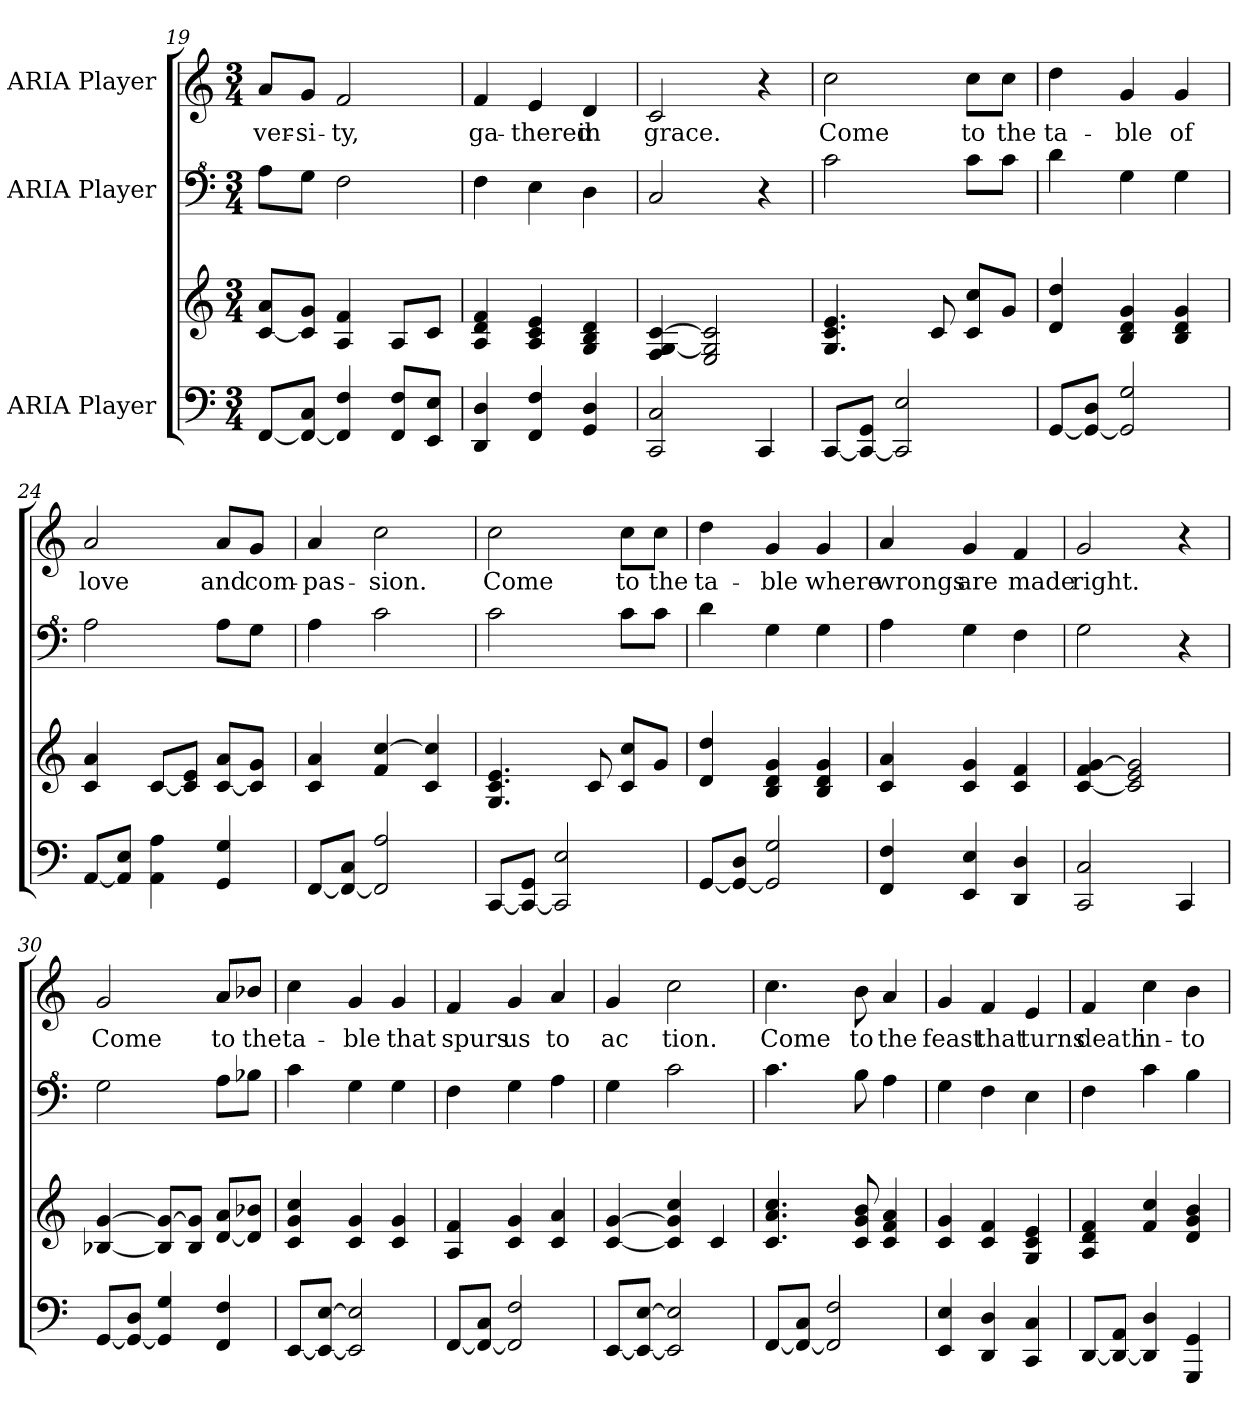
**kern	**kern	**kern	**kern	**text
*part3	*part3	*part2	*part1	*part1
*staff4	*staff3	*staff2	*staff1	*staff1
*I"ARIA Player	*	*I"ARIA Player	*I"ARIA Player	*
*clefF4	*clefG2	*clefF^4	*clefG2	*
*k[]	*k[]	*k[]	*k[]	*
*M3/4	*M3/4	*M3/4	*M3/4	*
=19	=19	=19	=19	=19
!	!	!	!	!LO:LY:b
[8FF/L	[8c/ 8a/L	8a\L	8a/L	-ver-
!	!	!	!	!LO:LY:b
8FF/_ 8C/J	8c/] 8g/J	8g\J	8g/J	-si-
!	!	!	!	!LO:LY:b
4FF/] 4F/	4A/ 4f/	2f\	2f/	-ty,
8FF/ 8F/L	8A/L	.	.	.
8EE/ 8E/J	8c/J	.	.	.
=20	=20	=20	=20	=20
!	!	!	!	!LO:LY:b
4DD/ 4D/	4A/ 4d/ 4f/	4f\	4f/	ga-
!	!	!	!	!LO:LY:b
4FF/ 4F/	4A/ 4c/ 4e/	4e\	4e/	-thered
!	!	!	!	!LO:LY:b
4GG/ 4D/	4G/ 4B/ 4d/	4d\	4d/	in
=21	=21	=21	=21	=21
!	!	!	!	!LO:LY:b
2CC/ 2C/	4F/ [4G/ [4c/	2c/	2c/	grace.
.	2E/ 2G/] 2c/]	.	.	.
4CC/	.	4r	4r	.
!!LO:LB:g=z
=22	=22	=22	=22	=22
!	!	!	!	!LO:LY:b
[8CC/L	4.G/ 4.c/ 4.e/	2cc\	2cc\	Come
8CC/_ 8GG/J	.	.	.	.
2CC/] 2E/	.	.	.	.
.	8c/	.	.	.
!	!	!	!	!LO:LY:b
.	8c/ 8cc/L	8cc\L	8cc\L	to
!	!	!	!	!LO:LY:b
.	8g/J	8cc\J	8cc\J	the
=23	=23	=23	=23	=23
!	!	!	!	!LO:LY:b
[8GG/L	4d/ 4dd/	4dd\	4dd\	ta-
8GG/_ 8D/J	.	.	.	.
!	!	!	!	!LO:LY:b
2GG/] 2G/	4B/ 4d/ 4g/	4g\	4g/	-ble
!	!	!	!	!LO:LY:b
.	4B/ 4d/ 4g/	4g\	4g/	of
=24	=24	=24	=24	=24
!	!	!	!	!LO:LY:b
[8AA/L	4c/ 4a/	2a\	2a/	love
8AA/] 8E/J	.	.	.	.
4AA\ 4A\	[8c/L	.	.	.
.	8c/] 8e/J	.	.	.
!	!	!	!	!LO:LY:b
4GG/ 4G/	[8c/ 8a/L	8a\L	8a/L	and
!	!	!	!	!LO:LY:b
.	8c/] 8g/J	8g\J	8g/J	com-
=25	=25	=25	=25	=25
!	!	!	!	!LO:LY:b
[8FF/L	4c/ 4a/	4a\	4a/	-pas-
8FF/_ 8C/J	.	.	.	.
!	!	!	!	!LO:LY:b
2FF/] 2A/	4f/ [4cc/	2cc\	2cc\	-sion.
.	4c/ 4cc/]	.	.	.
!!LO:LB:g=z
=26	=26	=26	=26	=26
!	!	!	!	!LO:LY:b
[8CC/L	4.G/ 4.c/ 4.e/	2cc\	2cc\	Come
8CC/_ 8GG/J	.	.	.	.
2CC/] 2E/	.	.	.	.
.	8c/	.	.	.
!	!	!	!	!LO:LY:b
.	8c/ 8cc/L	8cc\L	8cc\L	to
!	!	!	!	!LO:LY:b
.	8g/J	8cc\J	8cc\J	the
!!LO:LB:g=z
=27	=27	=27	=27	=27
!	!	!	!	!LO:LY:b
[8GG/L	4d/ 4dd/	4dd\	4dd\	ta-
8GG/_ 8D/J	.	.	.	.
!	!	!	!	!LO:LY:b
2GG/] 2G/	4B/ 4d/ 4g/	4g\	4g/	-ble
!	!	!	!	!LO:LY:b
.	4B/ 4d/ 4g/	4g\	4g/	where
=28	=28	=28	=28	=28
!	!	!	!	!LO:LY:b
4FF/ 4F/	4c/ 4a/	4a\	4a/	wrongs
!	!	!	!	!LO:LY:b
4EE/ 4E/	4c/ 4g/	4g\	4g/	are
!	!	!	!	!LO:LY:b
4DD/ 4D/	4c/ 4f/	4f\	4f/	made
=29	=29	=29	=29	=29
!	!	!	!	!LO:LY:b
2CC/ 2C/	[4c/ 4f/ [4g/	2g\	2g/	right.
.	2c/] 2e/ 2g/]	.	.	.
4CC/	.	4r	4r	.
=30	=30	=30	=30	=30
!	!	!	!	!LO:LY:b
[8GG/L	[4B-X/ [4g/	2g\	2g/	Come
8GG/_ 8D/J	.	.	.	.
4GG/] 4G/	8B-/] 8g/_L	.	.	.
.	8B-/ 8g/]J	.	.	.
!	!	!	!	!LO:LY:b
4FF/ 4F/	[8d/ 8a/L	8a\L	8a/L	to
!	!	!	!	!LO:LY:b
.	8d/] 8b-X/J	8b-X\J	8b-X/J	the
!!LO:LB:g=z
=31	=31	=31	=31	=31
!	!	!	!	!LO:LY:b
[8EE/L	4c/ 4g/ 4cc/	4cc\	4cc\	ta-
8EE/_ [8E/J	.	.	.	.
!	!	!	!	!LO:LY:b
2EE/] 2E/]	4c/ 4g/	4g\	4g/	-ble
!	!	!	!	!LO:LY:b
.	4c/ 4g/	4g\	4g/	that
!!LO:LB:g=z
=32	=32	=32	=32	=32
!	!	!	!	!LO:LY:b
[8FF/L	4A/ 4f/	4f\	4f/	spurs
8FF/_ 8C/J	.	.	.	.
!	!	!	!	!LO:LY:b
2FF/] 2F/	4c/ 4g/	4g\	4g/	us
!	!	!	!	!LO:LY:b
.	4c/ 4a/	4a\	4a/	to
=33	=33	=33	=33	=33
!	!	!	!	!LO:LY:b
[8EE/L	[4c/ [4g/	4g\	4g/	ac
8EE/_ [8E/J	.	.	.	.
!	!	!	!	!LO:LY:b
2EE/] 2E/]	4c/] 4g/] 4cc/	2cc\	2cc\	tion.
.	4c/	.	.	.
=34	=34	=34	=34	=34
!	!	!	!	!LO:LY:b
[8FF/L	4.c/ 4.a/ 4.cc/	4.cc\	4.cc\	Come
8FF/_ 8C/J	.	.	.	.
2FF/] 2F/	.	.	.	.
!	!	!	!	!LO:LY:b
.	8c/ 8g/ 8b/	8b\	8b\	to
!	!	!	!	!LO:LY:b
.	4c/ 4f/ 4a/	4a\	4a/	the
=35	=35	=35	=35	=35
!	!	!	!	!LO:LY:b
4EE/ 4E/	4c/ 4g/	4g\	4g/	feast
!	!	!	!	!LO:LY:b
4DD/ 4D/	4c/ 4f/	4f\	4f/	that
!	!	!	!	!LO:LY:b
4CC/ 4C/	4G/ 4c/ 4e/	4e\	4e/	turns
=36	=36	=36	=36	=36
!	!	!	!	!LO:LY:b
[8DD/L	4A/ 4d/ 4f/	4f\	4f/	death
8DD/_ 8AA/J	.	.	.	.
!	!	!	!	!LO:LY:b
4DD/] 4D/	4f/ 4cc/	4cc\	4cc\	in-
!	!	!	!	!LO:LY:b
4GGG/ 4GG/	4d/ 4g/ 4b/	4b\	4b\	-to
=	=	=	=	=
*-	*-	*-	*-	*-
